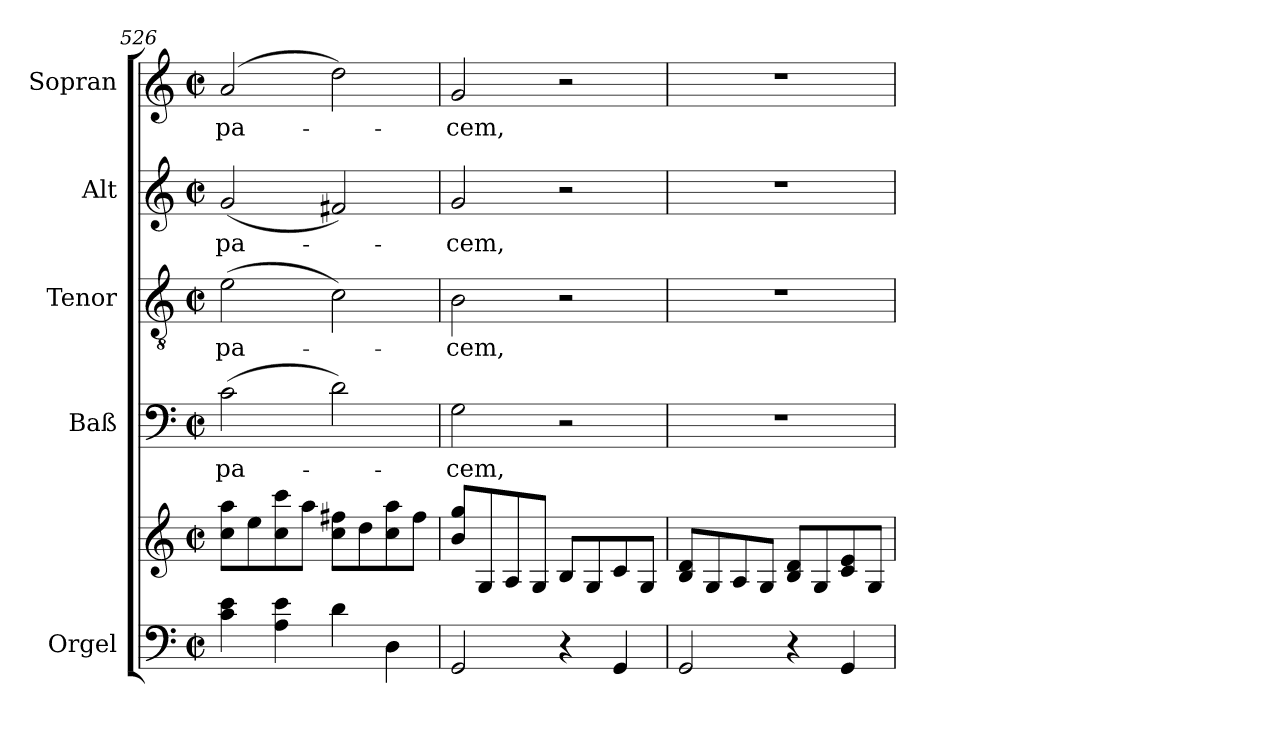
**kern	**kern	**kern	**text	**kern	**text	**kern	**text	**kern	**text
*part5	*part5	*part4	*part4	*part3	*part3	*part2	*part2	*part1	*part1
*staff6	*staff5	*staff4	*staff4	*staff3	*staff3	*staff2	*staff2	*staff1	*staff1
*I"Orgel	*	*I"Baß	*	*I"Tenor	*	*I"Alt	*	*I"Sopran	*
*clefF4	*clefG2	*clefF4	*	*clefGv2	*	*clefG2	*	*clefG2	*
*k[]	*k[]	*k[]	*	*k[]	*	*k[]	*	*k[]	*
*C:	*C:	*C:	*	*C:	*	*C:	*	*C:	*
*M2/2	*M2/2	*M2/2	*	*M2/2	*	*M2/2	*	*M2/2	*
*met(c|)	*met(c|)	*met(c|)	*	*met(c|)	*	*met(c|)	*	*met(c|)	*
=526	=526	=526	=526	=526	=526	=526	=526	=526	=526
!	!	!	!LO:LY:b	!	!LO:LY:b	!	!LO:LY:b	!	!LO:LY:b
4c\ 4e\	8cc\ 8aa\L	(>2c\	pa-	(>2e\	pa-	(<2g/	pa-	(2a/	pa-
.	8ee\	.	.	.	.	.	.	.	.
4A\ 4e\	8cc\ 8ccc\	.	.	.	.	.	.	.	.
.	8aa\J	.	.	.	.	.	.	.	.
4d\	8cc\ 8ff#X\L	2d\)	.	2c\)	.	2f#X/)	.	2dd\)	.
.	8dd\	.	.	.	.	.	.	.	.
4D\	8cc\ 8aa\	.	.	.	.	.	.	.	.
.	8ff#\J	.	.	.	.	.	.	.	.
=527	=527	=527	=527	=527	=527	=527	=527	=527	=527
!	!	!	!LO:LY:b	!	!LO:LY:b	!	!LO:LY:b	!	!LO:LY:b
2GG/	8b/ 8gg/L	2G\	-cem,	2B\	-cem,	2g/	-cem,	2g/	-cem,
.	8G/	.	.	.	.	.	.	.	.
.	8A/	.	.	.	.	.	.	.	.
.	8G/J	.	.	.	.	.	.	.	.
4r	8B/L	2r	.	2r	.	2r	.	2r	.
.	8G/	.	.	.	.	.	.	.	.
4GG/	8c/	.	.	.	.	.	.	.	.
.	8G/J	.	.	.	.	.	.	.	.
=528	=528	=528	=528	=528	=528	=528	=528	=528	=528
2GG/	8B/ 8d/L	1r	.	1r	.	1r	.	1r	.
.	8G/	.	.	.	.	.	.	.	.
.	8A/	.	.	.	.	.	.	.	.
.	8G/J	.	.	.	.	.	.	.	.
4r	8B/ 8d/L	.	.	.	.	.	.	.	.
.	8G/	.	.	.	.	.	.	.	.
4GG/	8c/ 8e/	.	.	.	.	.	.	.	.
.	8G/J	.	.	.	.	.	.	.	.
=	=	=	=	=	=	=	=	=	=
*-	*-	*-	*-	*-	*-	*-	*-	*-	*-
